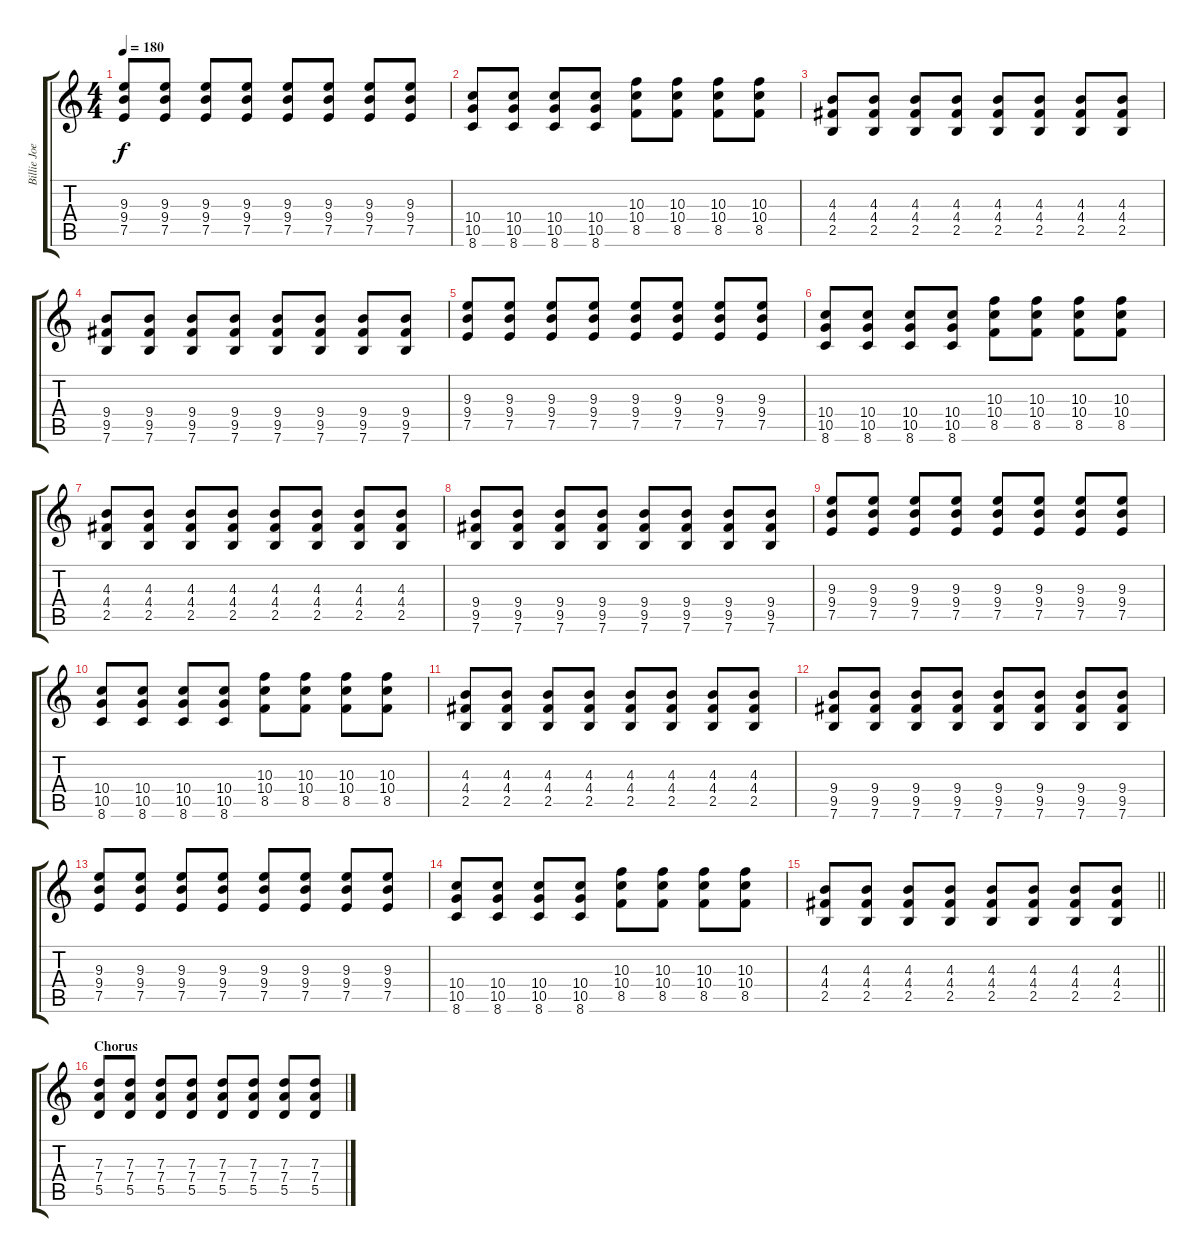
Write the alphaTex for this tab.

\track ("Billie Joe Armstrong - Guitar" "Billie Joe") {instrument distortionguitar}
\staff {score tabs}
\tuning (E4 B3 G3 D3 A2 E2) {hide}
\ts (4 4)
\tempo 180
\clef g2
\ks c
(9.3 9.4 7.5).8{dy f} (9.3 9.4 7.5).8 (9.3 9.4 7.5).8 (9.3 9.4 7.5).8 (9.3 9.4 7.5).8 (9.3 9.4 7.5).8 (9.3 9.4 7.5).8 (9.3 9.4 7.5).8 |
(10.4 10.5 8.6).8 (10.4 10.5 8.6).8 (10.4 10.5 8.6).8 (10.4 10.5 8.6).8 (10.3 10.4 8.5).8 (10.3 10.4 8.5).8 (10.3 10.4 8.5).8 (10.3 10.4 8.5).8 |
(4.3 4.4 2.5).8 (4.3 4.4 2.5).8 (4.3 4.4 2.5).8 (4.3 4.4 2.5).8 (4.3 4.4 2.5).8 (4.3 4.4 2.5).8 (4.3 4.4 2.5).8 (4.3 4.4 2.5).8 |
(9.4 9.5 7.6).8 (9.4 9.5 7.6).8 (9.4 9.5 7.6).8 (9.4 9.5 7.6).8 (9.4 9.5 7.6).8 (9.4 9.5 7.6).8 (9.4 9.5 7.6).8 (9.4 9.5 7.6).8 |
(9.3 9.4 7.5).8 (9.3 9.4 7.5).8 (9.3 9.4 7.5).8 (9.3 9.4 7.5).8 (9.3 9.4 7.5).8 (9.3 9.4 7.5).8 (9.3 9.4 7.5).8 (9.3 9.4 7.5).8 |
(10.4 10.5 8.6).8 (10.4 10.5 8.6).8 (10.4 10.5 8.6).8 (10.4 10.5 8.6).8 (10.3 10.4 8.5).8 (10.3 10.4 8.5).8 (10.3 10.4 8.5).8 (10.3 10.4 8.5).8 |
(4.3 4.4 2.5).8 (4.3 4.4 2.5).8 (4.3 4.4 2.5).8 (4.3 4.4 2.5).8 (4.3 4.4 2.5).8 (4.3 4.4 2.5).8 (4.3 4.4 2.5).8 (4.3 4.4 2.5).8 |
(9.4 9.5 7.6).8 (9.4 9.5 7.6).8 (9.4 9.5 7.6).8 (9.4 9.5 7.6).8 (9.4 9.5 7.6).8 (9.4 9.5 7.6).8 (9.4 9.5 7.6).8 (9.4 9.5 7.6).8 |
(9.3 9.4 7.5).8 (9.3 9.4 7.5).8 (9.3 9.4 7.5).8 (9.3 9.4 7.5).8 (9.3 9.4 7.5).8 (9.3 9.4 7.5).8 (9.3 9.4 7.5).8 (9.3 9.4 7.5).8 |
(10.4 10.5 8.6).8 (10.4 10.5 8.6).8 (10.4 10.5 8.6).8 (10.4 10.5 8.6).8 (10.3 10.4 8.5).8 (10.3 10.4 8.5).8 (10.3 10.4 8.5).8 (10.3 10.4 8.5).8 |
(4.3 4.4 2.5).8 (4.3 4.4 2.5).8 (4.3 4.4 2.5).8 (4.3 4.4 2.5).8 (4.3 4.4 2.5).8 (4.3 4.4 2.5).8 (4.3 4.4 2.5).8 (4.3 4.4 2.5).8 |
(9.4 9.5 7.6).8 (9.4 9.5 7.6).8 (9.4 9.5 7.6).8 (9.4 9.5 7.6).8 (9.4 9.5 7.6).8 (9.4 9.5 7.6).8 (9.4 9.5 7.6).8 (9.4 9.5 7.6).8 |
(9.3 9.4 7.5).8 (9.3 9.4 7.5).8 (9.3 9.4 7.5).8 (9.3 9.4 7.5).8 (9.3 9.4 7.5).8 (9.3 9.4 7.5).8 (9.3 9.4 7.5).8 (9.3 9.4 7.5).8 |
(10.4 10.5 8.6).8 (10.4 10.5 8.6).8 (10.4 10.5 8.6).8 (10.4 10.5 8.6).8 (10.3 10.4 8.5).8 (10.3 10.4 8.5).8 (10.3 10.4 8.5).8 (10.3 10.4 8.5).8 |
\barLineRight lightlight
(4.3 4.4 2.5).8 (4.3 4.4 2.5).8 (4.3 4.4 2.5).8 (4.3 4.4 2.5).8 (4.3 4.4 2.5).8 (4.3 4.4 2.5).8 (4.3 4.4 2.5).8 (4.3 4.4 2.5).8 |
\section ("" "Chorus")
(7.3 7.4 5.5).8 (7.3 7.4 5.5).8 (7.3 7.4 5.5).8 (7.3 7.4 5.5).8 (7.3 7.4 5.5).8 (7.3 7.4 5.5).8 (7.3 7.4 5.5).8 (7.3 7.4 5.5).8
